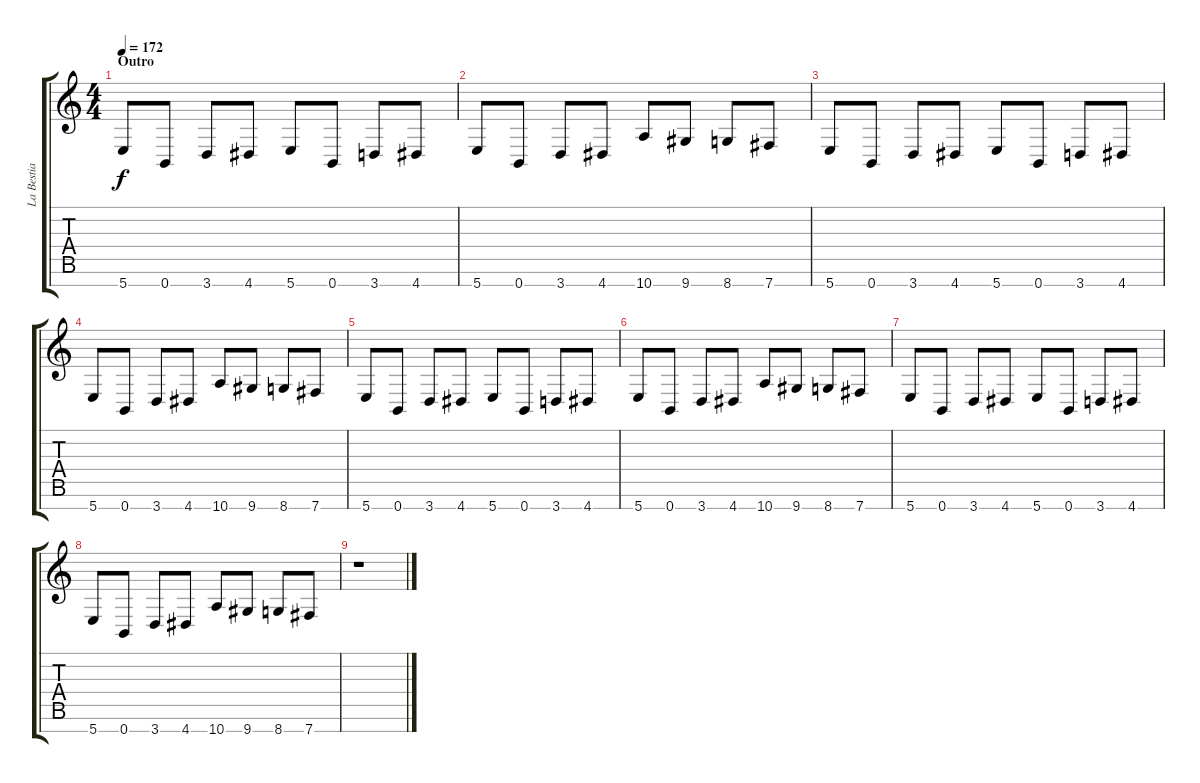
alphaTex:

\track ("La Bestia Assatanata (Guitar)" "La Bestia ") {instrument overdrivenguitar}
\staff {score tabs}
\tuning (E4 B3 G3 D3 A2 E2 B1) {hide}
\ts (4 4)
\section ("" "Outro")
\tempo 172
\clef g2
\ks c
5.7.8{dy f} 0.7.8 3.7.8 4.7.8 5.7.8 0.7.8 3.7.8 4.7.8 |
5.7.8 0.7.8 3.7.8 4.7.8 10.7.8 9.7.8 8.7.8 7.7.8 |
5.7.8 0.7.8 3.7.8 4.7.8 5.7.8 0.7.8 3.7.8 4.7.8 |
5.7.8 0.7.8 3.7.8 4.7.8 10.7.8 9.7.8 8.7.8 7.7.8 |
5.7.8 0.7.8 3.7.8 4.7.8 5.7.8 0.7.8 3.7.8 4.7.8 |
5.7.8 0.7.8 3.7.8 4.7.8 10.7.8 9.7.8 8.7.8 7.7.8 |
5.7.8 0.7.8 3.7.8 4.7.8 5.7.8 0.7.8 3.7.8 4.7.8 |
5.7.8 0.7.8 3.7.8 4.7.8 10.7.8 9.7.8 8.7.8 7.7.8 |
r.1
